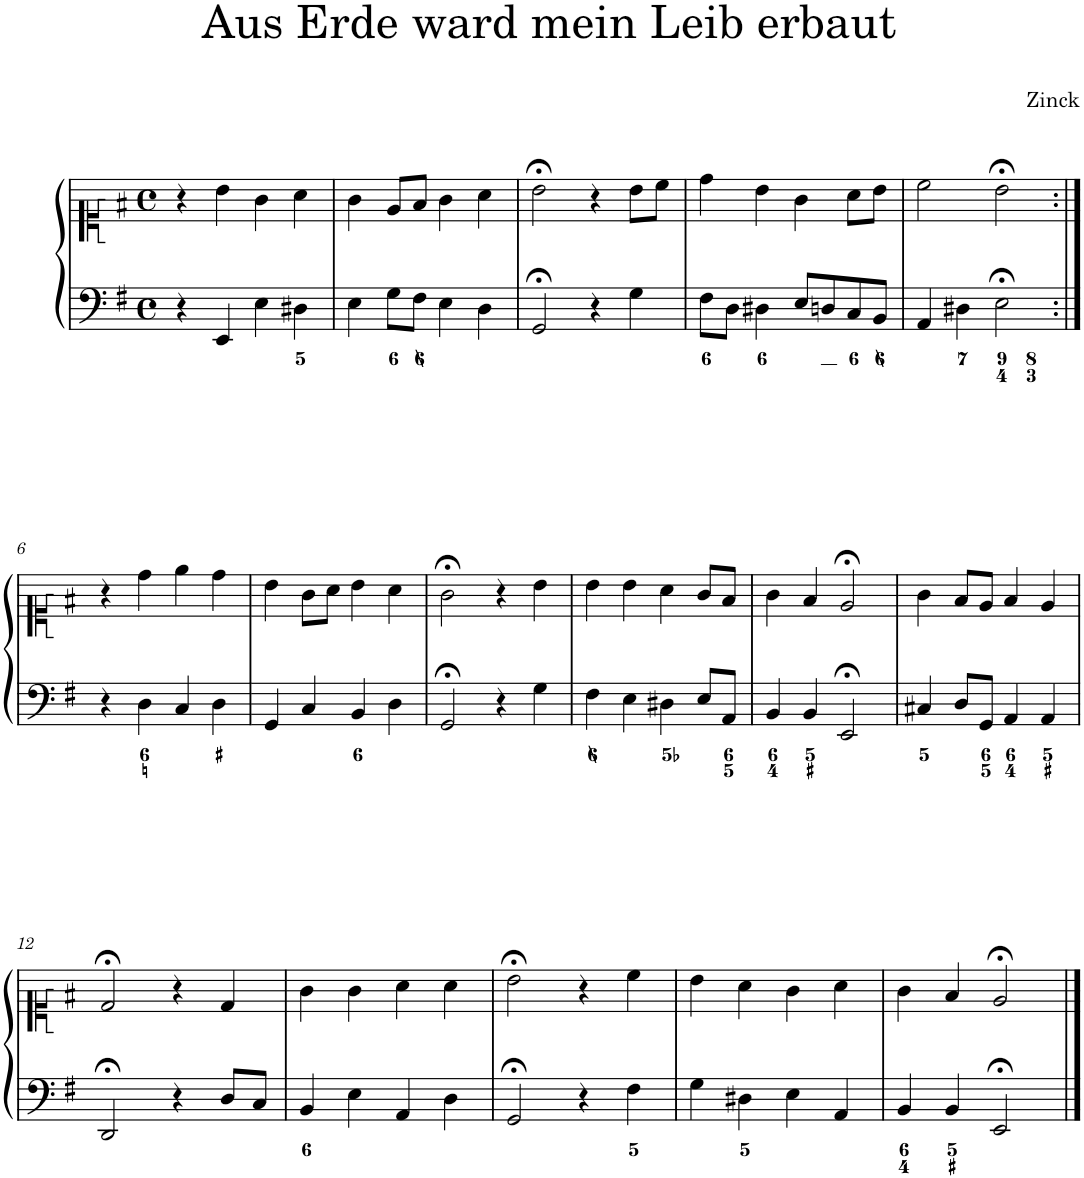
**kern	**kern
*part1	*part1
*staff2	*staff1
*I"Piano	*
*I'Pno.	*
*clefF4	*clefC1
*k[f#]	*k[f#]
*M4/4	*M4/4
*met(c)	*met(c)
=1	=1
4r	4r
4EE/	4b\
4E\	4g\
4D#X\	4a\
=2	=2
4E\	4g\
8G\L	8e/L
8F#\J	8f#/J
4E\	4g\
4D\	4a\
=3	=3
2GG;</	2b;<\
4r	4r
4G\	8b\L
.	8cc\J
=4	=4
8F#\L	4dd\
8D\J	.
4D#X\	4b\
8E/L	4g\
8Dn/	.
8C/	8a\L
8BB/J	8b\J
=5	=5
4AA/	2cc\
4D#X\	.
2E;<\	2b;<\
!!LO:LB:g=z
=6:|!	=6:|!
4r	4r
4D\	4dd\
4C/	4ee\
4D\	4dd\
=7	=7
4GG/	4b\
4C/	8g\L
.	8a\J
4BB/	4b\
4D\	4a\
=8	=8
2GG;</	2g;<\
4r	4r
4G\	4b\
=9	=9
4F#\	4b\
4E\	4b\
4D#X\	4a\
8E/L	8g/L
8AA/J	8f#/J
=10	=10
4BB/	4g\
4BB/	4f#/
2EE;</	2e;</
=11	=11
4C#X/	4g\
8D/L	8f#/L
8GG/J	8e/J
4AA/	4f#/
4AA/	4e/
!!LO:LB:g=z
=12	=12
2DD;</	2d;</
4r	4r
8D/L	4d/
8C/J	.
=13	=13
4BB/	4g\
4E\	4g\
4AA/	4a\
4D\	4a\
=14	=14
2GG;</	2b;<\
4r	4r
4F#\	4cc\
=15	=15
4G\	4b\
4D#X\	4a\
4E\	4g\
4AA/	4a\
=16	=16
4BB/	4g\
4BB/	4f#/
2EE;</	2e;</
==	==
*-	*-
